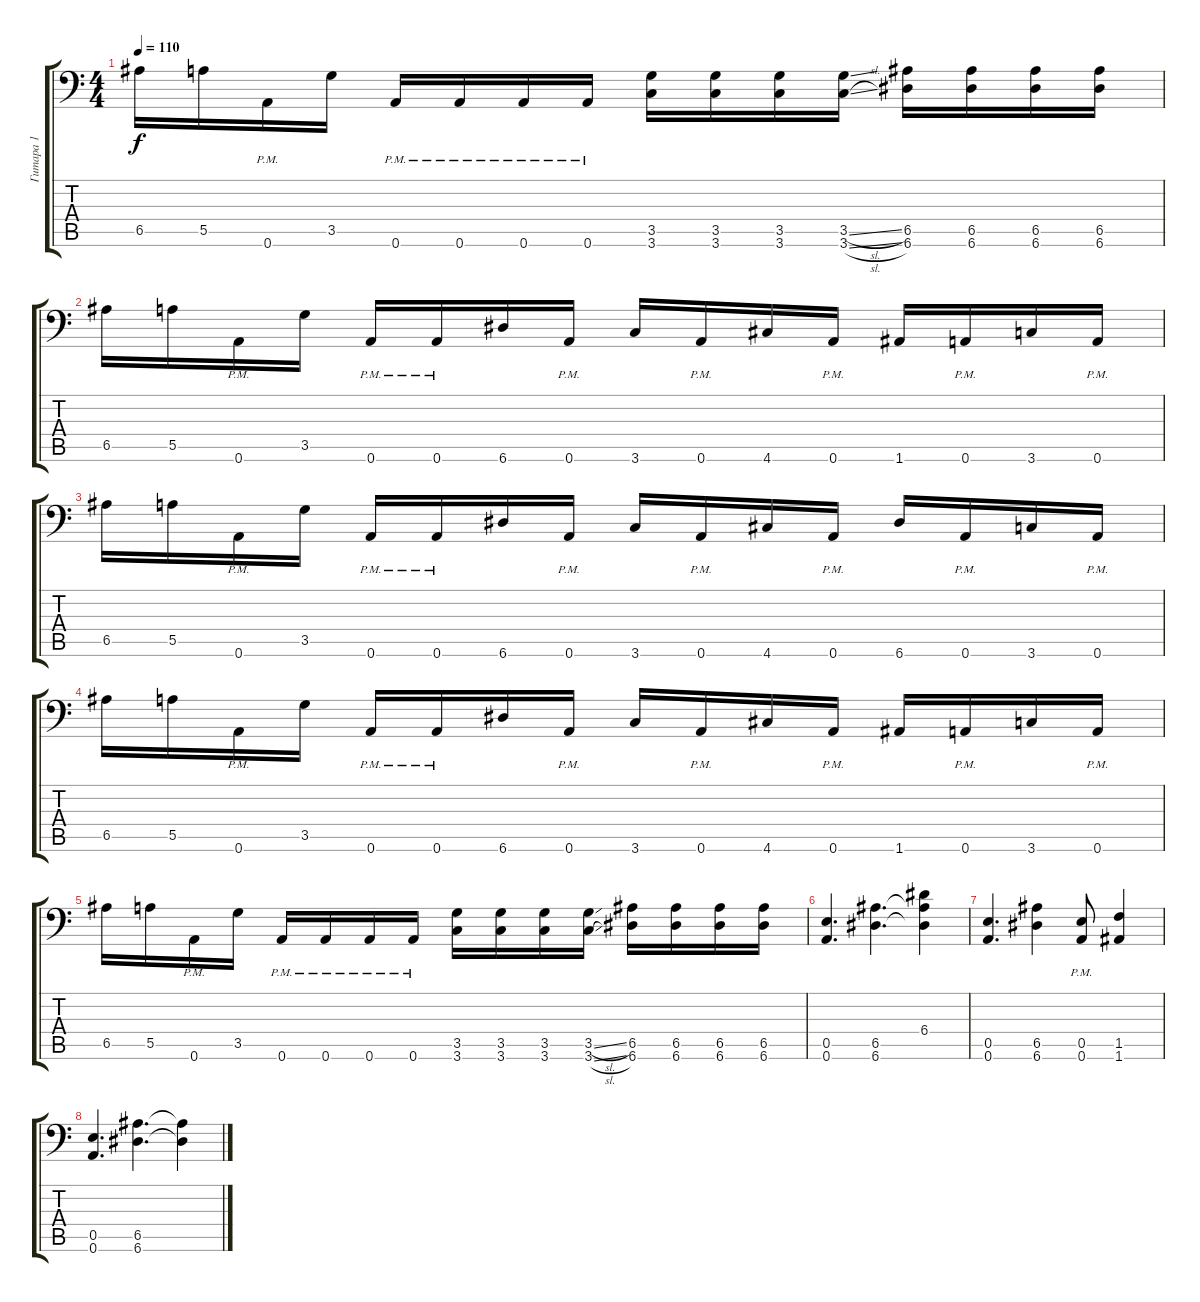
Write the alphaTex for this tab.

\track ("Гитара 1" "Гитара 1") {instrument distortionguitar}
\staff {score tabs}
\tuning (B3 Gb3 D3 A2 E2 A1) {hide}
\ts (4 4)
\tempo 110
\clef f4
\ks c
6.5.16{dy f} 5.5.16 0.6{pm}.16 3.5.16 0.6{pm}.16 0.6{pm}.16 0.6{pm}.16 0.6{pm}.16 (3.5 3.6).16 (3.5 3.6).16 (3.5 3.6).16 (3.5{sl} 3.6{sl}).16 (6.5 6.6).16 (6.5 6.6).16 (6.5 6.6).16 (6.5 6.6).16 |
6.5.16 5.5.16 0.6{pm}.16 3.5.16 0.6{pm}.16 0.6{pm}.16 6.6.16 0.6{pm}.16 3.6.16 0.6{pm}.16 4.6.16 0.6{pm}.16 1.6.16 0.6{pm}.16 3.6.16 0.6{pm}.16 |
6.5.16 5.5.16 0.6{pm}.16 3.5.16 0.6{pm}.16 0.6{pm}.16 6.6.16 0.6{pm}.16 3.6.16 0.6{pm}.16 4.6.16 0.6{pm}.16 6.6.16 0.6{pm}.16 3.6.16 0.6{pm}.16 |
6.5.16 5.5.16 0.6{pm}.16 3.5.16 0.6{pm}.16 0.6{pm}.16 6.6.16 0.6{pm}.16 3.6.16 0.6{pm}.16 4.6.16 0.6{pm}.16 1.6.16 0.6{pm}.16 3.6.16 0.6{pm}.16 |
6.5.16 5.5.16 0.6{pm}.16 3.5.16 0.6{pm}.16 0.6{pm}.16 0.6{pm}.16 0.6{pm}.16 (3.5 3.6).16 (3.5 3.6).16 (3.5 3.6).16 (3.5{sl} 3.6{sl}).16 (6.5 6.6).16 (6.5 6.6).16 (6.5 6.6).16 (6.5 6.6).16 |
(0.5 0.6).4{d} (6.5 6.6).4{d} (6.4 6.5{t} 6.6{t}).4 |
(0.5 0.6).4{d} (6.5 6.6).4 (0.5{pm} 0.6{pm}).8 (1.5 1.6).4 |
(0.5 0.6).4{d} (6.5 6.6).4{d} (6.5{t} 6.6{t}).4
